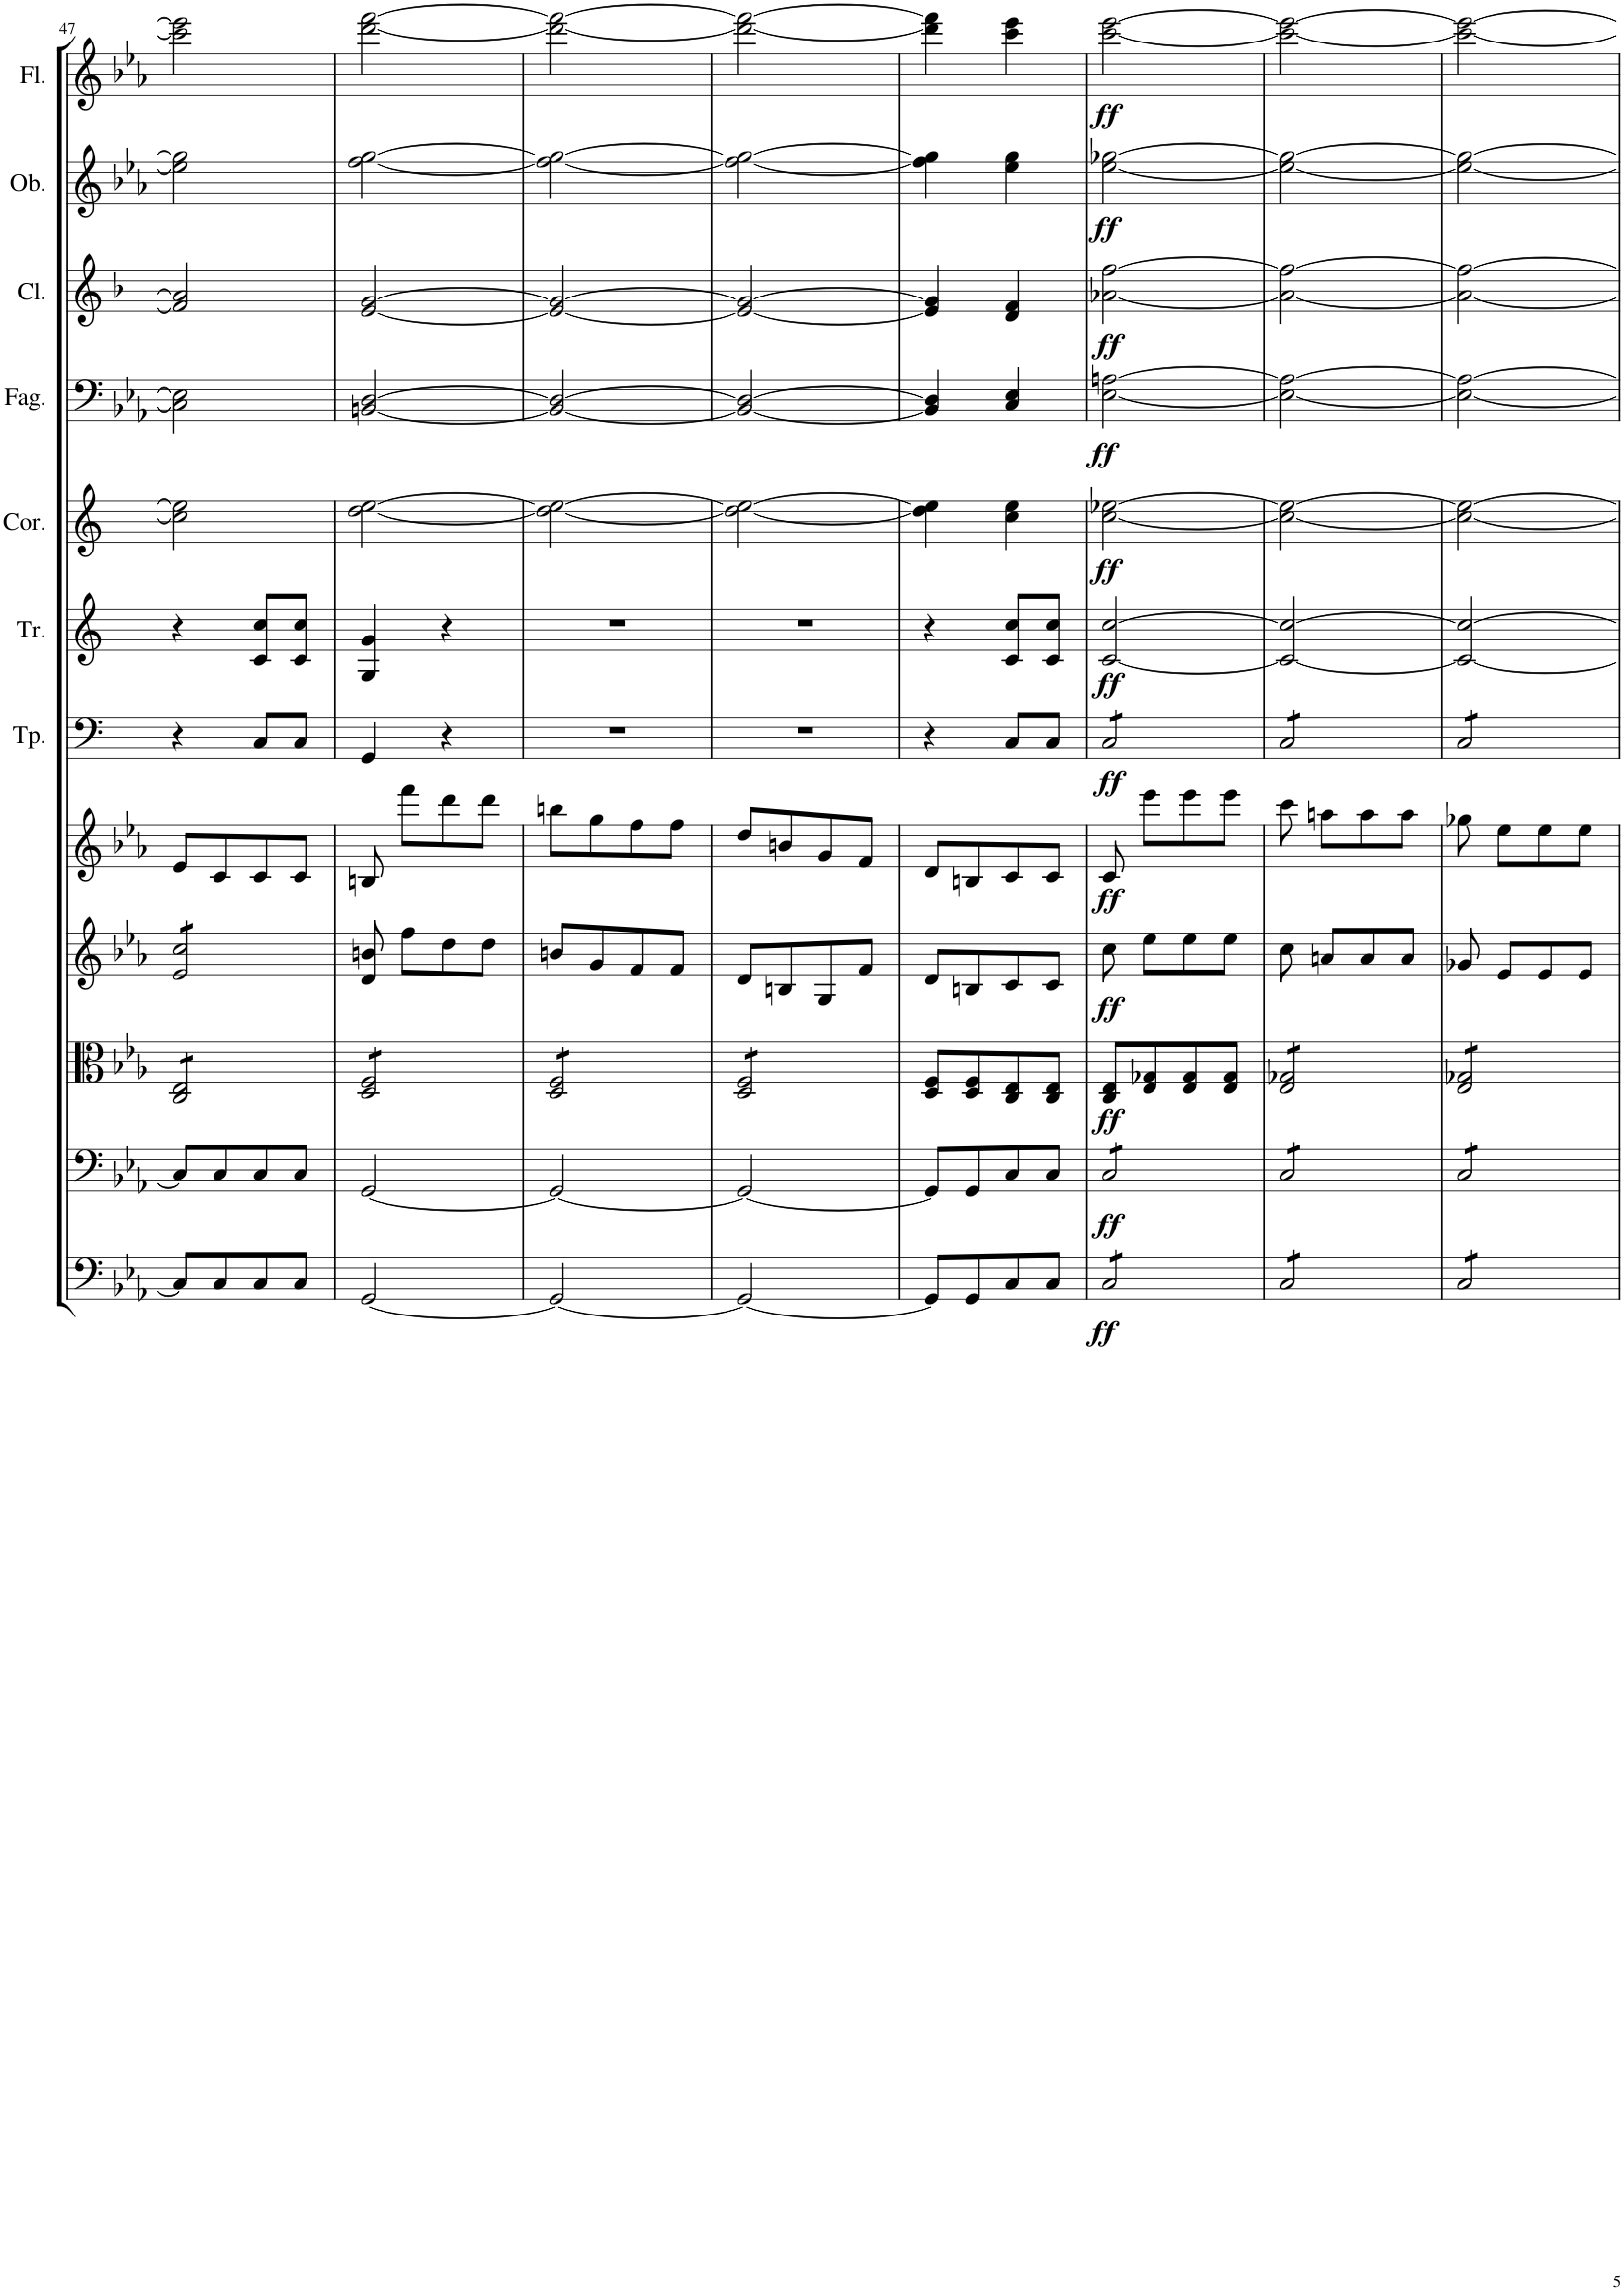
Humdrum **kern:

**kern	**dynam	**kern	**dynam	**kern	**dynam	**kern	**dynam	**kern	**dynam	**kern	**dynam	**kern	**dynam	**kern	**dynam	**kern	**dynam	**kern	**dynam	**kern	**dynam	**kern	**dynam
*part12	*part12	*part11	*part11	*part10	*part10	*part9	*part9	*part8	*part8	*part7	*part7	*part6	*part6	*part5	*part5	*part4	*part4	*part3	*part3	*part2	*part2	*part1	*part1
*staff12	*staff12	*staff11	*staff11	*staff10	*staff10	*staff9	*staff9	*staff8	*staff8	*staff7	*staff7	*staff6	*staff6	*staff5	*staff5	*staff4	*staff4	*staff3	*staff3	*staff2	*staff2	*staff1	*staff1
*I"Basso	*	*I"Violoncello	*	*I"Viola	*	*I"Violino II	*	*I"Violino I	*	*I"Timpani in C.G	*	*I"Trombe in C	*	*I"Corni in Es	*	*I"Fagotti	*	*I"Clarinetti in B	*	*I"Oboi	*	*I"Flauti	*
*	*	*	*	*	*	*	*	*	*	*I'Tp.	*	*I'Tr.	*	*I'Cor.	*	*I'Fag.	*	*I'Cl.	*	*I'Ob.	*	*I'Fl.	*
!!LO:PB:g=z
*clefF4	*	*clefF4	*	*clefC3	*	*clefG2	*	*clefG2	*	*clefF4	*	*clefG2	*	*clefG2	*	*clefF4	*	*clefG2	*	*clefG2	*	*clefG2	*
*Trd7c12	*	*	*	*	*	*	*	*	*	*	*	*	*	*Trd5c9	*	*	*	*Trd1c2	*	*	*	*	*
*k[b-e-a-]	*	*k[b-e-a-]	*	*k[b-e-a-]	*	*k[b-e-a-]	*	*k[b-e-a-]	*	*k[]	*	*k[]	*	*k[]	*	*k[b-e-a-]	*	*k[b-]	*	*k[b-e-a-]	*	*k[b-e-a-]	*
*M2/4	*	*M2/4	*	*M2/4	*	*M2/4	*	*M2/4	*	*M2/4	*	*M2/4	*	*M2/4	*	*M2/4	*	*M2/4	*	*M2/4	*	*M2/4	*
=47	=47	=47	=47	=47	=47	=47	=47	=47	=47	=47	=47	=47	=47	=47	=47	=47	=47	=47	=47	=47	=47	=47	=47
*	*	*	*	*tremolo	*	*	*	*	*	*	*	*	*	*	*	*	*	*	*	*	*	*	*
*	*	*	*	*	*	*tremolo	*	*	*	*	*	*	*	*	*	*	*	*	*	*	*	*	*
8C/L]	.	8C/L]	.	8C/ 8E-/L	.	8e-/ 8cc/L	.	8e-/L	.	4r	.	4r	.	2cc\] 2ee\]	.	2C\] 2E-\]	.	2f/] 2a/]	.	2ee-\] 2gg\]	.	2ccc\] 2eee-\]	.
8C/	.	8C/	.	8C/ 8E-/	.	8e-/ 8cc/	.	8c/	.	.	.	.	.	.	.	.	.	.	.	.	.	.	.
8C/	.	8C/	.	8C/ 8E-/	.	8e-/ 8cc/	.	8c/	.	8C/L	.	8c/ 8cc/L	.	.	.	.	.	.	.	.	.	.	.
8C/J	.	8C/J	.	8C/ 8E-/J	.	8e-/ 8cc/J	.	8c/J	.	8C/J	.	8c/ 8cc/J	.	.	.	.	.	.	.	.	.	.	.
*	*	*	*	*	*	*Xtremolo	*	*	*	*	*	*	*	*	*	*	*	*	*	*	*	*	*
=48	=48	=48	=48	=48	=48	=48	=48	=48	=48	=48	=48	=48	=48	=48	=48	=48	=48	=48	=48	=48	=48	=48	=48
[2GG/	.	[2GG/	.	8D/ 8F/L	.	8d/ 8bn/	.	8Bn/	.	4GG/	.	4G/ 4g/	.	[2dd\ [2ee\	.	[2BBn/ [2D/	.	[2e/ [2g/	.	[2ff\ [2gg\	.	[2ddd\ [2fff\	.
.	.	.	.	8D/ 8F/	.	8ff\L	.	8fff\L	.	.	.	.	.	.	.	.	.	.	.	.	.	.	.
.	.	.	.	8D/ 8F/	.	8dd\	.	8ddd\	.	4r	.	4r	.	.	.	.	.	.	.	.	.	.	.
.	.	.	.	8D/ 8F/J	.	8dd\J	.	8ddd\J	.	.	.	.	.	.	.	.	.	.	.	.	.	.	.
=49	=49	=49	=49	=49	=49	=49	=49	=49	=49	=49	=49	=49	=49	=49	=49	=49	=49	=49	=49	=49	=49	=49	=49
2GG/_	.	2GG/_	.	8D/ 8F/L	.	8bn/L	.	8bbn\L	.	2r	.	2r	.	2dd\_ 2ee\_	.	2BB/_ 2D/_	.	2e/_ 2g/_	.	2ff\_ 2gg\_	.	2ddd\_ 2fff\_	.
.	.	.	.	8D/ 8F/	.	8g/	.	8gg\	.	.	.	.	.	.	.	.	.	.	.	.	.	.	.
.	.	.	.	8D/ 8F/	.	8f/	.	8ff\	.	.	.	.	.	.	.	.	.	.	.	.	.	.	.
.	.	.	.	8D/ 8F/J	.	8f/J	.	8ff\J	.	.	.	.	.	.	.	.	.	.	.	.	.	.	.
=50	=50	=50	=50	=50	=50	=50	=50	=50	=50	=50	=50	=50	=50	=50	=50	=50	=50	=50	=50	=50	=50	=50	=50
2GG/_	.	2GG/_	.	8D/ 8F/L	.	8d/L	.	8dd/L	.	2r	.	2r	.	2dd\_ 2ee\_	.	2BB/_ 2D/_	.	2e/_ 2g/_	.	2ff\_ 2gg\_	.	2ddd\_ 2fff\_	.
.	.	.	.	8D/ 8F/	.	8Bn/	.	8bn/	.	.	.	.	.	.	.	.	.	.	.	.	.	.	.
.	.	.	.	8D/ 8F/	.	8G/	.	8g/	.	.	.	.	.	.	.	.	.	.	.	.	.	.	.
.	.	.	.	8D/ 8F/J	.	8f/J	.	8f/J	.	.	.	.	.	.	.	.	.	.	.	.	.	.	.
*	*	*	*	*Xtremolo	*	*	*	*	*	*	*	*	*	*	*	*	*	*	*	*	*	*	*
=51	=51	=51	=51	=51	=51	=51	=51	=51	=51	=51	=51	=51	=51	=51	=51	=51	=51	=51	=51	=51	=51	=51	=51
8GG/L]	.	8GG/L]	.	8D/ 8F/L	.	8d/L	.	8d/L	.	4r	.	4r	.	4dd\] 4ee\]	.	4BB/] 4D/]	.	4e/] 4g/]	.	4ff\] 4gg\]	.	4ddd\] 4fff\]	.
8GG/	.	8GG/	.	8D/ 8F/	.	8Bn/	.	8Bn/	.	.	.	.	.	.	.	.	.	.	.	.	.	.	.
8C/	.	8C/	.	8C/ 8E-/	.	8c/	.	8c/	.	8C/L	.	8c/ 8cc/L	.	4cc\ 4ee\	.	4C/ 4E-/	.	4d/ 4f/	.	4ee-\ 4gg\	.	4ccc\ 4eee-\	.
8C/J	.	8C/J	.	8C/ 8E-/J	.	8c/J	.	8c/J	.	8C/J	.	8c/ 8cc/J	.	.	.	.	.	.	.	.	.	.	.
=52	=52	=52	=52	=52	=52	=52	=52	=52	=52	=52	=52	=52	=52	=52	=52	=52	=52	=52	=52	=52	=52	=52	=52
!	!LO:DY:b	!	!LO:DY:b	!	!LO:DY:b	!	!LO:DY:b	!	!LO:DY:b	!	!LO:DY:b	!	!LO:DY:b	!	!LO:DY:b	!	!LO:DY:b	!	!LO:DY:b	!	!LO:DY:b	!	!LO:DY:b
*tremolo	*	*	*	*	*	*	*	*	*	*	*	*	*	*	*	*	*	*	*	*	*	*	*
*	*	*tremolo	*	*	*	*	*	*	*	*	*	*	*	*	*	*	*	*	*	*	*	*	*
*	*	*	*	*	*	*	*	*	*	*tremolo	*	*	*	*	*	*	*	*	*	*	*	*	*
8C/L	ff	8C/L	ff	8C/ 8E-/L	ff	8cc\	ff	8c/	ff	8C/L	ff	[2c/ [2cc/	ff	[2cc\ [2ee-X\	ff	[2E-\ [2An\	ff	[2a-X\ [2ff\	ff	[2ee-\ [2gg-X\	ff	[2ccc\ [2eee-\	ff
8C/	.	8C/	.	8E-/ 8G-X/	.	8ee-\L	.	8eee-\L	.	8C/	.	.	.	.	.	.	.	.	.	.	.	.	.
8C/	.	8C/	.	8E-/ 8G-/	.	8ee-\	.	8eee-\	.	8C/	.	.	.	.	.	.	.	.	.	.	.	.	.
8C/J	.	8C/J	.	8E-/ 8G-/J	.	8ee-\J	.	8eee-\J	.	8C/J	.	.	.	.	.	.	.	.	.	.	.	.	.
=53	=53	=53	=53	=53	=53	=53	=53	=53	=53	=53	=53	=53	=53	=53	=53	=53	=53	=53	=53	=53	=53	=53	=53
*	*	*	*	*tremolo	*	*	*	*	*	*	*	*	*	*	*	*	*	*	*	*	*	*	*
8C/L	.	8C/L	.	8E-/ 8G-X/L	.	8cc\	.	8ccc\	.	8C/L	.	2c/_ 2cc/_	.	2cc\_ 2ee-\_	.	2E-\_ 2A\_	.	2a-\_ 2ff\_	.	2ee-\_ 2gg-\_	.	2ccc\_ 2eee-\_	.
8C/	.	8C/	.	8E-/ 8G-X/	.	8an/L	.	8aan\L	.	8C/	.	.	.	.	.	.	.	.	.	.	.	.	.
8C/	.	8C/	.	8E-/ 8G-X/	.	8a/	.	8aa\	.	8C/	.	.	.	.	.	.	.	.	.	.	.	.	.
8C/J	.	8C/J	.	8E-/ 8G-X/J	.	8a/J	.	8aa\J	.	8C/J	.	.	.	.	.	.	.	.	.	.	.	.	.
=54	=54	=54	=54	=54	=54	=54	=54	=54	=54	=54	=54	=54	=54	=54	=54	=54	=54	=54	=54	=54	=54	=54	=54
8C/L	.	8C/L	.	8E-/ 8G-X/L	.	8g-X/	.	8gg-X\	.	8C/L	.	2c/_ 2cc/_	.	2cc\_ 2ee-\_	.	2E-\_ 2A\_	.	2a-\_ 2ff\_	.	2ee-\_ 2gg-\_	.	2ccc\_ 2eee-\_	.
8C/	.	8C/	.	8E-/ 8G-X/	.	8e-/L	.	8ee-\L	.	8C/	.	.	.	.	.	.	.	.	.	.	.	.	.
8C/	.	8C/	.	8E-/ 8G-X/	.	8e-/	.	8ee-\	.	8C/	.	.	.	.	.	.	.	.	.	.	.	.	.
8C/J	.	8C/J	.	8E-/ 8G-X/J	.	8e-/J	.	8ee-\J	.	8C/J	.	.	.	.	.	.	.	.	.	.	.	.	.
*	*	*	*	*	*	*	*	*	*	*Xtremolo	*	*	*	*	*	*	*	*	*	*	*	*	*
*	*	*	*	*Xtremolo	*	*	*	*	*	*	*	*	*	*	*	*	*	*	*	*	*	*	*
*	*	*Xtremolo	*	*	*	*	*	*	*	*	*	*	*	*	*	*	*	*	*	*	*	*	*
*Xtremolo	*	*	*	*	*	*	*	*	*	*	*	*	*	*	*	*	*	*	*	*	*	*	*
=	=	=	=	=	=	=	=	=	=	=	=	=	=	=	=	=	=	=	=	=	=	=	=
*-	*-	*-	*-	*-	*-	*-	*-	*-	*-	*-	*-	*-	*-	*-	*-	*-	*-	*-	*-	*-	*-	*-	*-
